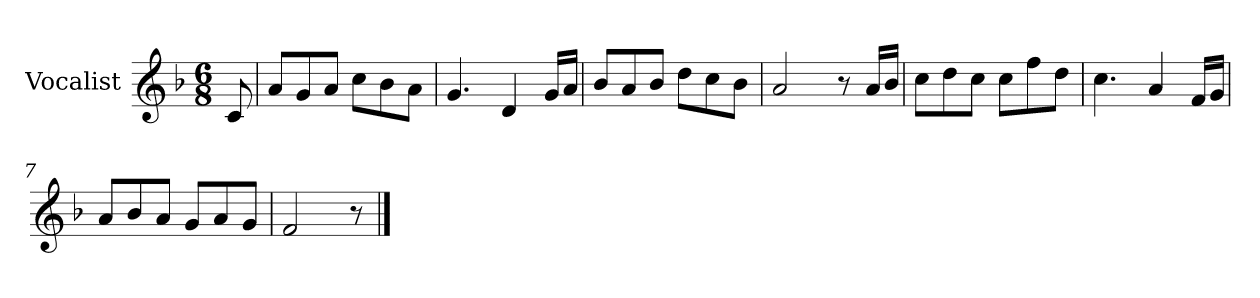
**kern
*part1
*staff1
*I"Vocalist
*k[b-]
*F:
*M6/8
=
8c
=1
8aL
8g
8aJ
8ccL
8b-
8aJ
=2
4.g
4d
16gLL
16aJJ
=3
8b-L
8a
8b-J
8ddL
8cc
8b-J
=4
2a
8r
16aLL
16b-JJ
=5
8ccL
8dd
8ccJ
8ccL
8ff
8ddJ
=6
4.cc
4a
16fLL
16gJJ
=7
8aL
8b-
8aJ
8gL
8a
8gJ
=8
2f
8r
==
*-
